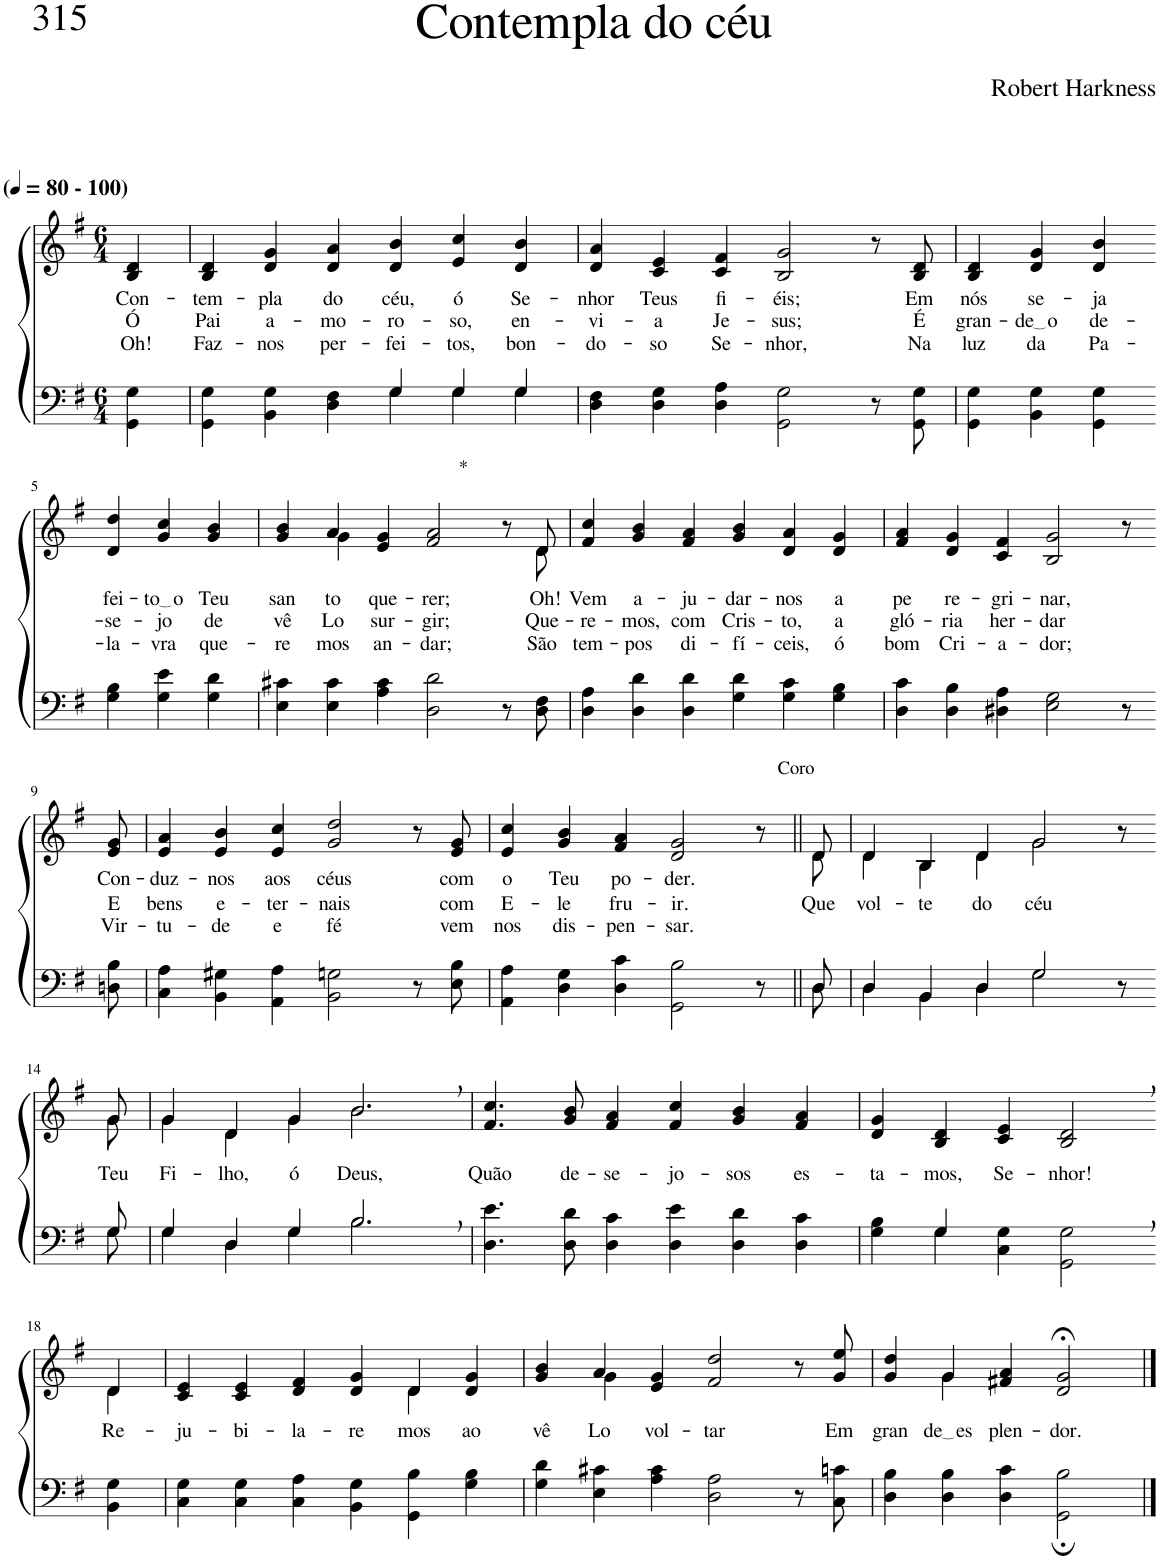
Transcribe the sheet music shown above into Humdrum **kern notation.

**kern	**kern	**text	**text	**text
*part2	*part1	*part1	*part1	*part1
*staff2	*staff1	*staff1	*staff1	*staff1
*I"Parte III e IV	*I"Parte I e II	*	*	*
*clefF4	*clefG2	*	*	*
*k[f#]	*k[f#]	*	*	*
*M6/4	*M6/4	*	*	*
*MM80	*MM80	*	*	*
=1	=1	=1	=1	=1
!	!LO:TX:a:B:t=(	!	!	!
!	!LO:TX:a:B:t=- 100)	!	!	!
!	!	!LO:LY:b	!LO:LY:b	!LO:LY:b
4GG\ 4G\	4B/ 4d/	Con-	Ó	Oh!
=2	=2	=2	=2	=2
*^	*	*	*	*
!	!	!	!LO:LY:b	!LO:LY:b	!LO:LY:b
2.ryy	4GG\ 4G\	4B/ 4d/	-tem-	Pai	Faz-
!	!	!	!LO:LY:b	!LO:LY:b	!LO:LY:b
.	4BB\ 4G\	4d/ 4g/	-pla	a-	-nos
!	!	!	!LO:LY:b	!LO:LY:b	!LO:LY:b
.	4D\ 4F#\	4d/ 4a/	do	-mo-	per-
!	!	!	!LO:LY:b	!LO:LY:b	!LO:LY:b
4G/	4G\	4d/ 4b/	céu,	-ro-	-fei-
!	!	!	!LO:LY:b	!LO:LY:b	!LO:LY:b
4G/	4G\	4e/ 4cc/	ó	-so,	-tos,
!	!	!	!LO:LY:b	!LO:LY:b	!LO:LY:b
4G/	4G\	4d/ 4b/	Se-	en-	bon-
=3	=3	=3	=3	=3	=3
!	!	!	!LO:LY:b	!LO:LY:b	!LO:LY:b
*v	*v	*	*	*	*
4D\ 4F#\	4d/ 4a/	-nhor	-vi-	-do-
!	!	!LO:LY:b	!LO:LY:b	!LO:LY:b
4D\ 4G\	4c/ 4e/	-Teus	-a	-so
!	!	!LO:LY:b	!LO:LY:b	!LO:LY:b
4D\ 4A\	4c/ 4f#/	fi-	Je-	Se-
!	!	!LO:LY:b	!LO:LY:b	!LO:LY:b
2GG\ 2G\	2B/ 2g/	-éis;	-sus;	-nhor,
8r	8r	.	.	.
!	!	!LO:LY:b	!LO:LY:b	!LO:LY:b
8GG\ 8G\	8B/ 8d/	Em	É	Na
=4	=4	=4	=4	=4
!	!	!LO:LY:b	!LO:LY:b	!LO:LY:b
4GG\ 4G\	4B/ 4d/	nós	gran-	luz
!	!	!LO:LY:b	!LO:LY:b	!LO:LY:b
4BB\ 4G\	4d/ 4g/	se-	de o	da
!	!	!LO:LY:b	!LO:LY:b	!LO:LY:b
4GG\ 4G\	4d/ 4b/	-ja	de-	Pa-
!!LO:LB:g=z
=5-	=5-	=5-	=5-	=5-
!	!	!LO:LY:b	!LO:LY:b	!LO:LY:b
4G\ 4B\	4d/ 4dd/	fei-	-se-	-la-
!	!	!LO:LY:b	!LO:LY:b	!LO:LY:b
4G\ 4e\	4g/ 4cc/	to o	-jo	-vra
!	!	!LO:LY:b	!LO:LY:b	!LO:LY:b
4G\ 4d\	4g/ 4b/	Teu	de	que-
=6	=6	=6	=6	=6
!	!	!LO:LY:b	!LO:LY:b	!LO:LY:b
*	*^	*	*	*
4E\ 4c#X\	4g/ 4b/	4ryy	san-	vê-	-re-
!	!	!	!LO:LY:b	!LO:LY:b	!LO:LY:b
4E\ 4c#\	4a/	4g\	-to	-Lo	-mos
!	!	!	!LO:LY:b	!LO:LY:b	!LO:LY:b
4A\ 4c#\	4e/ 4g/	2..ryy	que-	sur-	an-
!	!LO:TX:a:t=*	!	!	!	!
!	!	!	!LO:LY:b	!LO:LY:b	!LO:LY:b
2D\ 2d\	2f#/ 2a/	.	-rer;	-gir;	-dar;
8r	8r	.	.	.	.
!	!	!	!LO:LY:b	!LO:LY:b	!LO:LY:b
8D\ 8F#\	8d/	8d\	Oh!	Que-	São
=7	=7	=7	=7	=7	=7
!	!	!	!LO:LY:b	!LO:LY:b	!LO:LY:b
*	*v	*v	*	*	*
4D\ 4A\	4f#/ 4cc/	Vem	-re-	tem-
!	!	!LO:LY:b	!LO:LY:b	!LO:LY:b
4D\ 4d\	4g/ 4b/	a-	-mos,	-pos
!	!	!LO:LY:b	!LO:LY:b	!LO:LY:b
4D\ 4d\	4f#/ 4a/	-ju-	com	di-
!	!	!LO:LY:b	!LO:LY:b	!LO:LY:b
4G\ 4d\	4g/ 4b/	-dar-	Cris-	-fí-
!	!	!LO:LY:b	!LO:LY:b	!LO:LY:b
4G\ 4c\	4d/ 4a/	-nos	-to,	-ceis,
!	!	!LO:LY:b	!LO:LY:b	!LO:LY:b
4G\ 4B\	4d/ 4g/	a	a	ó
=8	=8	=8	=8	=8
!	!	!LO:LY:b	!LO:LY:b	!LO:LY:b
4D\ 4c\	4f#/ 4a/	pe	gló-	bom
!	!	!LO:LY:b	!LO:LY:b	!LO:LY:b
4D\ 4B\	4d/ 4g/	re-	-ria	Cri-
!	!	!LO:LY:b	!LO:LY:b	!LO:LY:b
4D#X\ 4A\	4c/ 4f#/	-gri-	her-	-a-
!	!	!LO:LY:b	!LO:LY:b	!LO:LY:b
2E\ 2G\	2B/ 2g/	-nar,	-dar	-dor;
8r	8r	.	.	.
!!LO:LB:g=z
=9-	=9-	=9-	=9-	=9-
!	!	!LO:LY:b	!LO:LY:b	!LO:LY:b
8Dn\ 8B\	8e/ 8g/	Con-	E	Vir-
=10	=10	=10	=10	=10
!	!	!LO:LY:b	!LO:LY:b	!LO:LY:b
4C\ 4A\	4e/ 4a/	-duz-	bens	-tu-
!	!	!LO:LY:b	!LO:LY:b	!LO:LY:b
4BB\ 4G#X\	4e/ 4b/	-nos	e-	-de
!	!	!LO:LY:b	!LO:LY:b	!LO:LY:b
4AA\ 4A\	4e/ 4cc/	aos	-ter-	e
!	!	!LO:LY:b	!LO:LY:b	!LO:LY:b
2BB\ 2Gn\	2g/ 2dd/	céus	-nais	fé
8r	8r	.	.	.
!	!	!LO:LY:b	!LO:LY:b	!LO:LY:b
8E\ 8B\	8e/ 8g/	com	com	vem
=11	=11	=11	=11	=11
!	!	!LO:LY:b	!LO:LY:b	!LO:LY:b
4AA\ 4A\	4e/ 4cc/	o	E-	nos
!	!	!LO:LY:b	!LO:LY:b	!LO:LY:b
4D\ 4G\	4g/ 4b/	Teu	-le	dis-
!	!	!LO:LY:b	!LO:LY:b	!LO:LY:b
4D\ 4c\	4f#/ 4a/	po-	fru-	-pen-
!	!	!LO:LY:b	!LO:LY:b	!LO:LY:b
2GG\ 2B\	2d/ 2g/	-der.	-ir.	-sar.
!	!LO:TX:a:t=Coro	!	!	!
8r	8r	.	.	.
=12||	=12||	=12||	=12||	=12||
*^	*	*	*	*
!	!	!	!	!LO:LY:b	!
*	*	*^	*	*	*
8D\	8D/	8d\	8d/	.	Que	.
=13	=13	=13	=13	=13	=13	=13
!	!	!	!	!	!LO:LY:b	!
4D/	4D\	4d/	4d\	.	vol-	.
!	!	!	!	!	!LO:LY:b	!
4BB/	4BB\	4B/	4B\	.	-te	.
!	!	!	!	!	!LO:LY:b	!
4D/	4D\	4d/	4d\	.	do	.
!	!	!	!	!	!LO:LY:b	!
2G/	2G\	2g/	2g\	.	céu	.
8r	8ryy	8r	8ryy	.	.	.
!!LO:LB:g=z	!!
=14-	=14-	=14-	=14-	=14-	=14-	=14-
!	!	!	!	!LO:LY:b	!	!
8G\	8G/	8g\	8g/	Teu	.	.
=15	=15	=15	=15	=15	=15	=15
!	!	!	!	!LO:LY:b	!	!
4G\	4G/	4g/	4g\	Fi-	.	.
!	!	!	!	!LO:LY:b	!	!
4D\	4D/	4d/	4d\	-lho,	.	.
!	!	!	!	!LO:LY:b	!	!
4G\	4G/	4g/	4g\	ó	.	.
!	!	!	!	!LO:LY:b	!	!
2.B,\	2.B/	2.b,/	2.b\	Deus,	.	.
=16	=16	=16	=16	=16	=16	=16
!	!	!	!	!LO:LY:b	!	!
*v	*v	*	*	*	*	*
*	*v	*v	*	*	*
4.D\ 4.e\	4.f#/ 4.cc/	Quão	.	.
!	!	!LO:LY:b	!	!
8D\ 8d\	8g/ 8b/	de-	.	.
!	!	!LO:LY:b	!	!
4D\ 4c\	4f#/ 4a/	-se-	.	.
!	!	!LO:LY:b	!	!
4D\ 4e\	4f#/ 4cc/	-jo-	.	.
!	!	!LO:LY:b	!	!
4D\ 4d\	4g/ 4b/	-sos	.	.
!	!	!LO:LY:b	!	!
4D\ 4c\	4f#/ 4a/	es-	.	.
=17	=17	=17	=17	=17
*^	*	*	*	*
!	!	!	!LO:LY:b	!	!
4ryy	4G\ 4B\	4d/ 4g/	-ta-	.	.
!	!	!	!LO:LY:b	!	!
4G/	4G\	4B/ 4d/	-mos,	.	.
!	!	!	!LO:LY:b	!	!
2.ryy	4C\ 4G\	4c/ 4e/	Se-	.	.
!	!	!	!LO:LY:b	!	!
.	2GG\ 2G\	2B/, 2d/,	-nhor!	.	.
!!LO:LB:g=z
=18-	=18-	=18-	=18-	=18-	=18-
!	!	!	!LO:LY:b	!	!
*v	*v	*^	*	*	*
4BB\ 4G\	4d\	4d/	Re-	.	.
=19	=19	=19	=19	=19	=19
!	!	!	!LO:LY:b	!	!
4C\ 4G\	4c/ 4e/	1ryy	-ju-	.	.
!	!	!	!LO:LY:b	!	!
4C\ 4G\	4c/ 4e/	.	-bi-	.	.
!	!	!	!LO:LY:b	!	!
4C\ 4A\	4d/ 4f#/	.	-la-	.	.
!	!	!	!LO:LY:b	!	!
4BB\ 4G\	4d/ 4g/	.	-re-	.	.
!	!	!	!LO:LY:b	!	!
4GG\ 4B\	4d/	4d\	-mos	.	.
!	!	!	!LO:LY:b	!	!
4G\ 4B\	4d/ 4g/	4ryy	ao	.	.
=20	=20	=20	=20	=20	=20
!	!	!	!LO:LY:b	!	!
4G\ 4d\	4g/ 4b/	4ryy	vê-	.	.
!	!	!	!LO:LY:b	!	!
4E\ 4c#X\	4a/	4g\	-Lo	.	.
!	!	!	!LO:LY:b	!	!
4A\ 4c#\	4e/ 4g/	1ryy	vol-	.	.
!	!	!	!LO:LY:b	!	!
2D\ 2A\	2f#/ 2dd/	.	-tar	.	.
8r	8r	.	.	.	.
!	!	!	!LO:LY:b	!	!
8C\ 8cn\	8g/ 8ee/	.	Em	.	.
=21	=21	=21	=21	=21	=21
!	!	!	!LO:LY:b	!	!
4D\ 4B\	4g/ 4dd/	4ryy	gran-	.	.
!	!	!	!LO:LY:b	!	!
4D\ 4B\	4g/	4g\	de es	.	.
!	!	!	!LO:LY:b	!	!
4D\ 4c\	4f#X/ 4a/	2.ryy	-plen-	.	.
!	!	!	!LO:LY:b	!	!
2GG\; 2B\;	2d/;< 2g/;<	.	-dor.	.	.
*	*v	*v	*	*	*
==	==	==	==	==
*-	*-	*-	*-	*-
